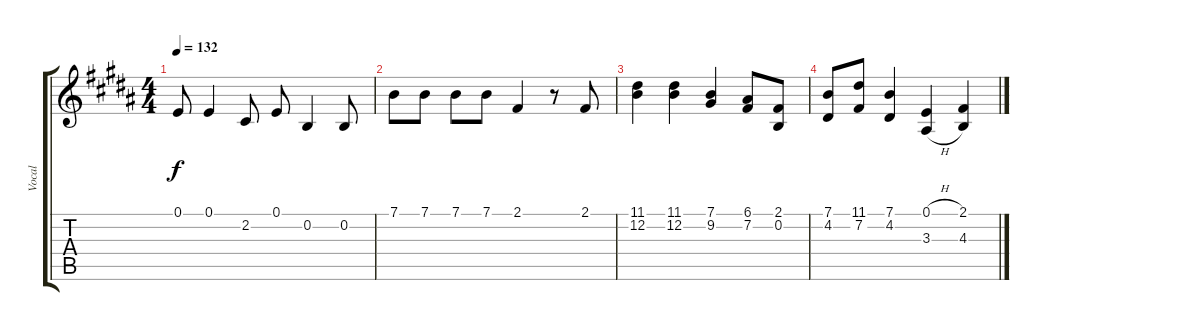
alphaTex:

\track ("Vocal" "Vocal") {instrument cello}
\staff {score tabs}
\tuning (E4 B3 G3 D3 A2 E2) {hide}
\ts (4 4)
\tempo 132
\clef g2
\ks b
0.1.8{dy f} 0.1.4 2.2.8 0.1.8 0.2.4 0.2.8 |
7.1.8 7.1.8 7.1.8 7.1.8 2.1.4 r.8 2.1.8 |
(11.1 12.2).4 (11.1 12.2).4 (7.1 9.2).4 (6.1 7.2).8 (2.1 0.2).8 |
(7.1 4.2).8 (11.1 7.2).8 (7.1 4.2).4 (0.1{h} 3.3{h}).4 (2.1 4.3).4
